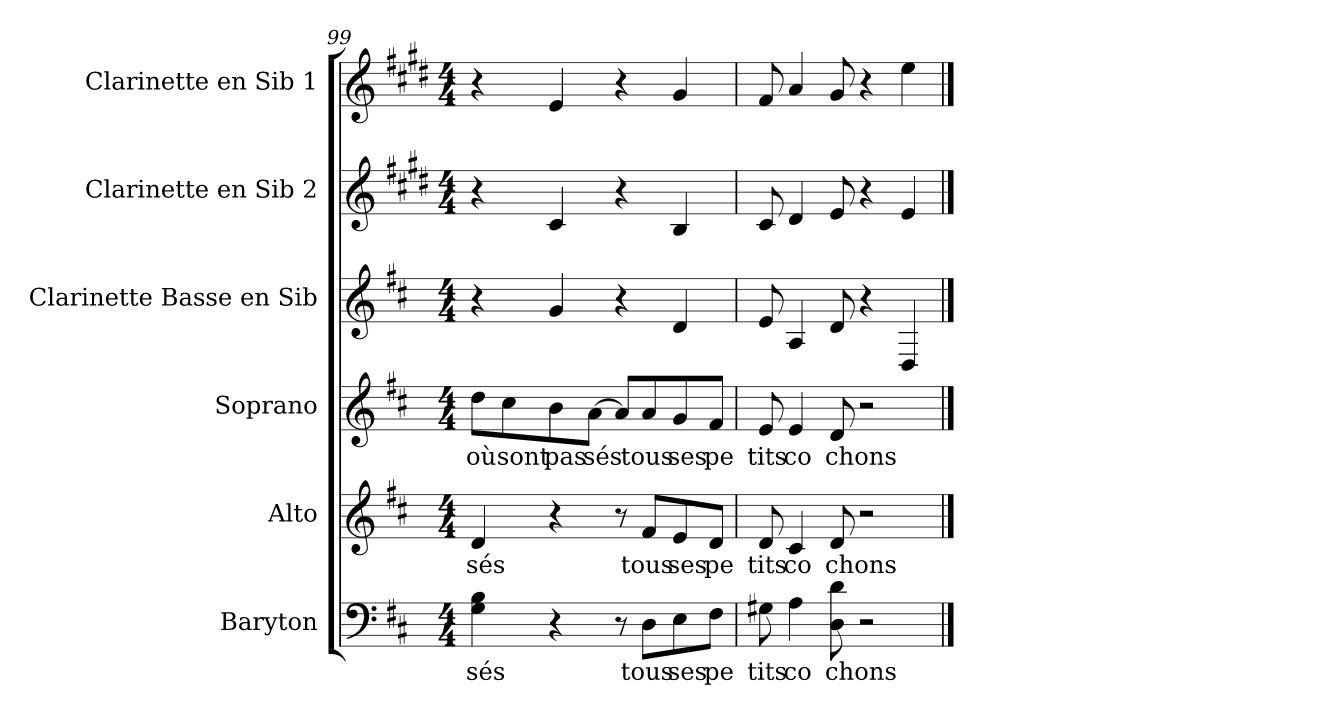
**kern	**text	**kern	**text	**kern	**text	**kern	**kern	**kern
*part6	*part6	*part5	*part5	*part4	*part4	*part3	*part2	*part1
*staff6	*staff6	*staff5	*staff5	*staff4	*staff4	*staff3	*staff2	*staff1
*I"Baryton	*	*I"Alto	*	*I"Soprano	*	*I"Clarinette Basse en Sib	*I"Clarinette en Sib 2	*I"Clarinette en Sib 1
*I'Bar.	*	*I'A	*	*I'S	*	*I'Cl. B.	*I'Cl. (Sib) 2	*I'Cl. (Sib) 1
!!LO:PB:g=z
*clefF4	*	*clefG2	*	*clefG2	*	*clefG2	*clefG2	*clefG2
*	*	*	*	*	*	*ITrd8c14	*ITrd1c2	*ITrd1c2
*k[f#c#]	*	*k[f#c#]	*	*k[f#c#]	*	*k[f#c#]	*k[f#c#]	*k[f#c#]
*D:	*	*D:	*	*D:	*	*D:	*D:	*D:
*M4/4	*	*M4/4	*	*M4/4	*	*M4/4	*M4/4	*M4/4
=99	=99	=99	=99	=99	=99	=99	=99	=99
!	!LO:LY:b	!	!	!	!	!	!	!
!	!	!	!LO:LY:b	!	!	!	!	!
!	!	!	!	!	!LO:LY:b	!	!	!
4G\ 4B\	sés	4d/	sés	8dd\L	où	4r	4r	4r
!	!	!	!	!	!LO:LY:b	!	!	!
.	.	.	.	8cc#\	sont	.	.	.
!	!	!	!	!	!LO:LY:b	!	!	!
4r	.	4r	.	8b\	pas	4G/	4B/	4d/
!	!	!	!	!	!LO:LY:b	!	!	!
.	.	.	.	[8a\J	sés	.	.	.
8r	.	8r	.	8a/L]	.	4r	4r	4r
!	!LO:LY:b	!	!	!	!	!	!	!
!	!	!	!LO:LY:b	!	!	!	!	!
!	!	!	!	!	!LO:LY:b	!	!	!
8D\L	tous	8f#/L	tous	8a/	tous	.	.	.
!	!LO:LY:b	!	!	!	!	!	!	!
!	!	!	!LO:LY:b	!	!	!	!	!
!	!	!	!	!	!LO:LY:b	!	!	!
8E\	ses	8e/	ses	8g/	ses	4D/	4A/	4f#/
!	!LO:LY:b	!	!	!	!	!	!	!
!	!	!	!LO:LY:b	!	!	!	!	!
!	!	!	!	!	!LO:LY:b	!	!	!
8F#\J	pe	8d/J	pe	8f#/J	pe	.	.	.
=100	=100	=100	=100	=100	=100	=100	=100	=100
!	!LO:LY:b	!	!	!	!	!	!	!
!	!	!	!LO:LY:b	!	!	!	!	!
!	!	!	!	!	!LO:LY:b	!	!	!
8G#X\	tits	8d/	tits	8e/	tits	8E/	8B/	8e/
!	!LO:LY:b	!	!	!	!	!	!	!
!	!	!	!LO:LY:b	!	!	!	!	!
!	!	!	!	!	!LO:LY:b	!	!	!
4A\	co	4c#/	co	4e/	co	4AA/	4c#/	4g/
!	!LO:LY:b	!	!	!	!	!	!	!
!	!	!	!LO:LY:b	!	!	!	!	!
!	!	!	!	!	!LO:LY:b	!	!	!
8D\ 8d\	chons	8d/	chons	8d/	chons	8D/	8d/	8f#/
2r	.	2r	.	2r	.	4r	4r	4r
.	.	.	.	.	.	4DD/	4d/	4dd\
==	==	==	==	==	==	==	==	==
*-	*-	*-	*-	*-	*-	*-	*-	*-
